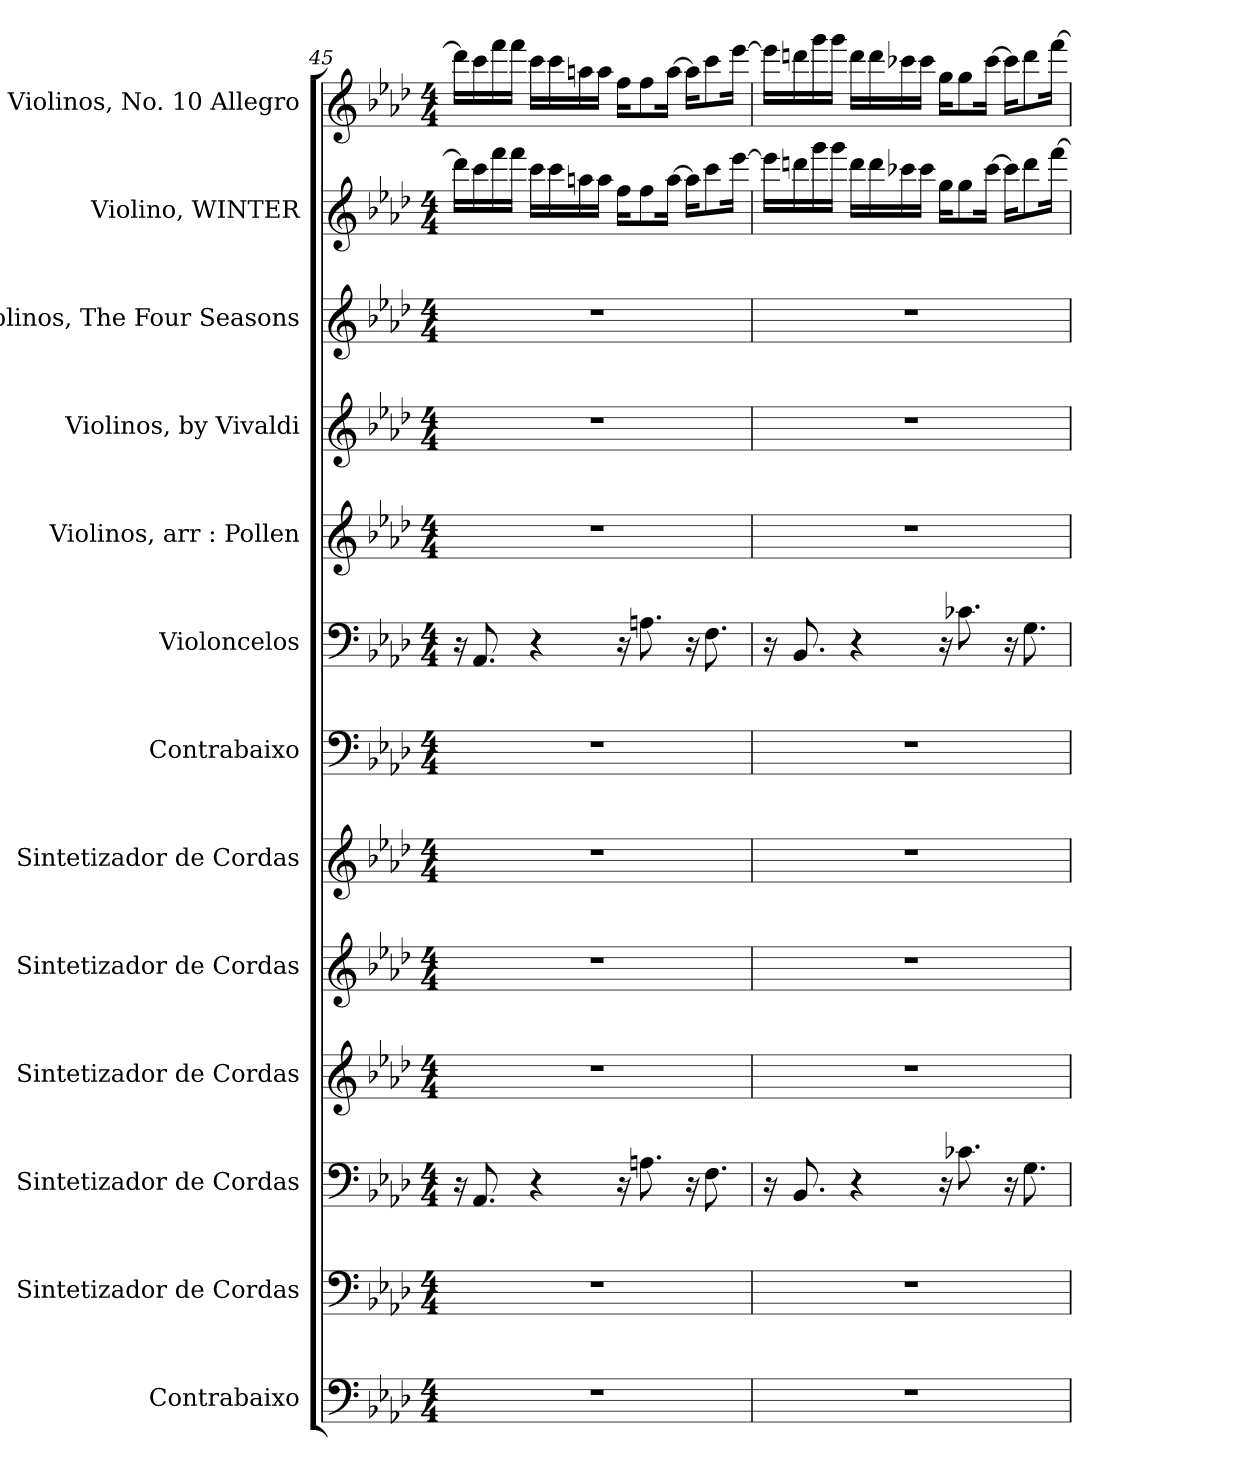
**kern	**kern	**kern	**kern	**kern	**kern	**kern	**kern	**kern	**kern	**kern	**kern	**kern
*part13	*part12	*part11	*part10	*part9	*part8	*part7	*part6	*part5	*part4	*part3	*part2	*part1
*staff13	*staff12	*staff11	*staff10	*staff9	*staff8	*staff7	*staff6	*staff5	*staff4	*staff3	*staff2	*staff1
*I"Contrabaixo	*I"Sintetizador de Cordas	*I"Sintetizador de Cordas	*I"Sintetizador de Cordas	*I"Sintetizador de Cordas	*I"Sintetizador de Cordas	*I"Contrabaixo	*I"Violoncelos	*I"Violinos, arr : Pollen	*I"Violinos, by Vivaldi	*I"Violinos, The Four Seasons	*I"Violino, WINTER	*I"Violinos, No. 10 Allegro
*I'Cb.	*I'Sint.	*I'Sint.	*I'Sint.	*I'Sint.	*I'Sint.	*I'Cb.	*I'Vcs.	*I'Vno.	*I'Vno.	*I'Vno.	*I'Vno.	*I'Vno.
*clefF4	*clefF4	*clefF4	*clefG2	*clefG2	*clefG2	*clefF4	*clefF4	*clefG2	*clefG2	*clefG2	*clefG2	*clefG2
*ITrd7c12	*	*	*	*	*	*ITrd7c12	*	*	*	*	*	*
*k[b-e-a-d-]	*k[b-e-a-d-]	*k[b-e-a-d-]	*k[b-e-a-d-]	*k[b-e-a-d-]	*k[b-e-a-d-]	*k[b-e-a-d-]	*k[b-e-a-d-]	*k[b-e-a-d-]	*k[b-e-a-d-]	*k[b-e-a-d-]	*k[b-e-a-d-]	*k[b-e-a-d-]
*M4/4	*M4/4	*M4/4	*M4/4	*M4/4	*M4/4	*M4/4	*M4/4	*M4/4	*M4/4	*M4/4	*M4/4	*M4/4
=45	=45	=45	=45	=45	=45	=45	=45	=45	=45	=45	=45	=45
1r	1r	16r	1r	1r	1r	1r	16r	1r	1r	1r	16ddd-\LL]	16ddd-\LL]
*	*	*	*	*	*	*	*	*	*	*	*	*MM70
.	.	8.AA-/	.	.	.	.	8.AA-/	.	.	.	16ccc\	16ccc\
.	.	.	.	.	.	.	.	.	.	.	16fff\	16fff\
.	.	.	.	.	.	.	.	.	.	.	16fff\JJ	16fff\JJ
.	.	4r	.	.	.	.	4r	.	.	.	16ccc\LL	16ccc\LL
.	.	.	.	.	.	.	.	.	.	.	16ccc\	16ccc\
.	.	.	.	.	.	.	.	.	.	.	16aan\	16aan\
.	.	.	.	.	.	.	.	.	.	.	16aa\JJ	16aa\JJ
.	.	16r	.	.	.	.	16r	.	.	.	16ff\KL	16ff\KL
.	.	8.An\	.	.	.	.	8.An\	.	.	.	8ff\	8ff\
*	*	*	*	*	*	*	*	*	*	*	*	*MM69
.	.	.	.	.	.	.	.	.	.	.	[16aa\Jk	[16aa\Jk
.	.	16r	.	.	.	.	16r	.	.	.	16aa\KL]	16aa\KL]
*	*	*	*	*	*	*	*	*	*	*	*	*MM68
.	.	8.F\	.	.	.	.	8.F\	.	.	.	8ccc\	8ccc\
*	*	*	*	*	*	*	*	*	*	*	*	*MM67
.	.	.	.	.	.	.	.	.	.	.	[16eee-\Jk	[16eee-\Jk
!!LO:PB:g=z
=46	=46	=46	=46	=46	=46	=46	=46	=46	=46	=46	=46	=46
1r	1r	16r	1r	1r	1r	1r	16r	1r	1r	1r	16eee-\LL]	16eee-\LL]
*	*	*	*	*	*	*	*	*	*	*	*	*MM70
.	.	8.BB-/	.	.	.	.	8.BB-/	.	.	.	16dddn\	16dddn\
.	.	.	.	.	.	.	.	.	.	.	16ggg\	16ggg\
.	.	.	.	.	.	.	.	.	.	.	16ggg\JJ	16ggg\JJ
.	.	4r	.	.	.	.	4r	.	.	.	16ddd\LL	16ddd\LL
.	.	.	.	.	.	.	.	.	.	.	16ddd\	16ddd\
.	.	.	.	.	.	.	.	.	.	.	16ccc-X\	16ccc-X\
.	.	.	.	.	.	.	.	.	.	.	16ccc-\JJ	16ccc-\JJ
.	.	16r	.	.	.	.	16r	.	.	.	16gg\KL	16gg\KL
.	.	8.c-X\	.	.	.	.	8.c-X\	.	.	.	8gg\	8gg\
.	.	.	.	.	.	.	.	.	.	.	[16ccc-\Jk	[16ccc-\Jk
.	.	16r	.	.	.	.	16r	.	.	.	16ccc-\KL]	16ccc-\KL]
.	.	8.G\	.	.	.	.	8.G\	.	.	.	8ddd\	8ddd\
.	.	.	.	.	.	.	.	.	.	.	[16fff\Jk	[16fff\Jk
=	=	=	=	=	=	=	=	=	=	=	=	=
*-	*-	*-	*-	*-	*-	*-	*-	*-	*-	*-	*-	*-
